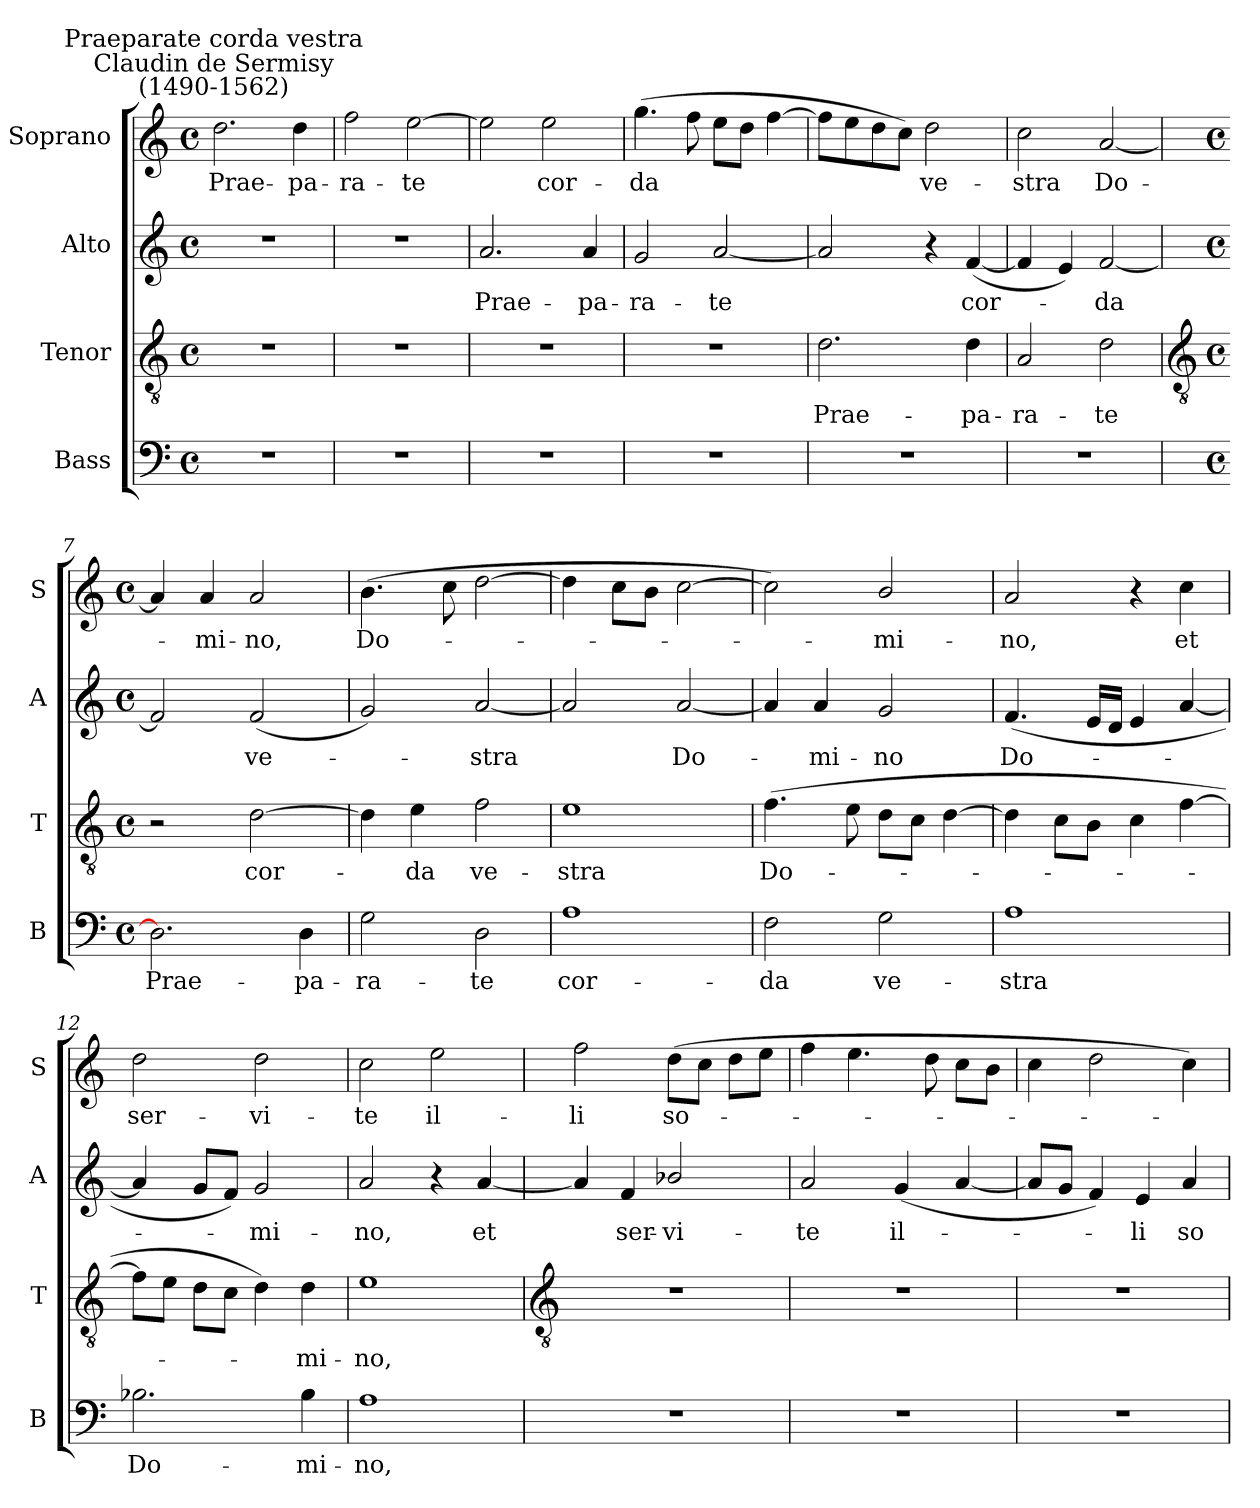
**kern	**text	**kern	**text	**kern	**text	**kern	**text
*part4	*part4	*part3	*part3	*part2	*part2	*part1	*part1
*staff4	*staff4	*staff3	*staff3	*staff2	*staff2	*staff1	*staff1
*I"Bass	*	*I"Tenor	*	*I"Alto	*	*I"Soprano	*
*I'B	*	*I'T	*	*I'A	*	*I'S	*
*clefF4	*	*clefGv2	*	*clefG2	*	*clefG2	*
*k[]	*	*k[]	*	*k[]	*	*k[]	*
*C:	*	*C:	*	*C:	*	*C:	*
*M4/4	*	*M4/4	*	*M4/4	*	*M4/4	*
*met(c)	*	*met(c)	*	*met(c)	*	*met(c)	*
=1	=1	=1	=1	=1	=1	=1	=1
!	!	!	!	!	!	!LO:TX:a:cj:t=Claudin de Sermisy\n(1490-1562)	!
!	!	!	!	!	!	!LO:TX:a:cj:t=Praeparate corda vestra	!
!	!	!	!	!	!	!	!LO:LY:b
1r	.	1r	.	1r	.	2.dd	Prae-
!	!	!	!	!	!	!	!LO:LY:b
.	.	.	.	.	.	4dd	-pa-
=2	=2	=2	=2	=2	=2	=2	=2
!	!	!	!	!	!	!	!LO:LY:b
1r	.	1r	.	1r	.	2ff	-ra-
!	!	!	!	!	!	!	!LO:LY:b
.	.	.	.	.	.	[2ee	-te
=3	=3	=3	=3	=3	=3	=3	=3
!	!	!	!	!	!LO:LY:b	!	!
1r	.	1r	.	2.a	Prae-	2ee]	.
!	!	!	!	!	!	!	!LO:LY:b
.	.	.	.	.	.	2ee	cor-
!	!	!	!	!	!LO:LY:b	!	!
.	.	.	.	4a	-pa-	.	.
=4	=4	=4	=4	=4	=4	=4	=4
!	!	!	!	!	!LO:LY:b	!	!LO:LY:b
1r	.	1r	.	2g	-ra-	(>4.gg	-da
.	.	.	.	.	.	8ff	.
!	!	!	!	!	!LO:LY:b	!	!
.	.	.	.	[2a	-te	8eeL	.
.	.	.	.	.	.	8ddJ	.
.	.	.	.	.	.	[4ff	.
=5	=5	=5	=5	=5	=5	=5	=5
!	!	!	!LO:LY:b	!	!	!	!
1r	.	2.d	Prae-	2a]	.	8ffL]	.
.	.	.	.	.	.	8ee	.
.	.	.	.	.	.	8dd	.
.	.	.	.	.	.	8ccJ)	.
!	!	!	!	!	!	!	!LO:LY:b
.	.	.	.	4r	.	2dd	ve-
!	!	!	!LO:LY:b	!	!LO:LY:b	!	!
.	.	4d	-pa-	(<[4f	cor-	.	.
=6	=6	=6	=6	=6	=6	=6	=6
!	!	!	!LO:LY:b	!	!	!	!LO:LY:b
1r	.	2A	-ra-	4f]	.	2cc	-stra
.	.	.	.	4e)	.	.	.
!	!	!	!LO:LY:b	!	!LO:LY:b	!	!LO:LY:b
.	.	2d	-te	[2f	da	[2a	Do-
!!LO:LB:g=z
=7	=7	=7	=7	=7	=7	=7	=7
*	*	*clefGv2	*	*	*	*	*
*M4/4	*	*M4/4	*	*M4/4	*	*M4/4	*
*met(c)	*	*met(c)	*	*met(c)	*	*met(c)	*
!	!LO:LY:b	!	!	!	!	!	!
2.D]	Prae-	2r	.	2f]	.	4a]	.
!	!	!	!	!	!	!	!LO:LY:b
.	.	.	.	.	.	4a	mi-
!	!	!	!LO:LY:b	!	!LO:LY:b	!	!LO:LY:b
.	.	[2d	cor-	(<2f	ve-	2a	-no,
!	!LO:LY:b	!	!	!	!	!	!
4D	-pa-	.	.	.	.	.	.
=8	=8	=8	=8	=8	=8	=8	=8
!	!LO:LY:b	!	!	!	!	!	!LO:LY:b
2G	-ra-	4d]	.	2g)	.	(>4.b	Do-
!	!	!	!LO:LY:b	!	!	!	!
.	.	4e	da	.	.	.	.
.	.	.	.	.	.	8cc	.
!	!LO:LY:b	!	!LO:LY:b	!	!LO:LY:b	!	!
2D	-te	2f	ve-	[2a	stra	[2dd	.
=9	=9	=9	=9	=9	=9	=9	=9
!	!LO:LY:b	!	!LO:LY:b	!	!	!	!
1A	cor-	1e	-stra	2a]	.	4dd]	.
.	.	.	.	.	.	8ccL	.
.	.	.	.	.	.	8bJ	.
!	!	!	!	!	!LO:LY:b	!	!
.	.	.	.	[2a	Do-	[2cc	.
=10	=10	=10	=10	=10	=10	=10	=10
!	!LO:LY:b	!	!LO:LY:b	!	!	!	!
2F	-da	(>4.f	Do-	4a]	.	2cc])	.
!	!	!	!	!	!LO:LY:b	!	!
.	.	.	.	4a	mi-	.	.
.	.	8e	.	.	.	.	.
!	!LO:LY:b	!	!	!	!LO:LY:b	!	!LO:LY:b
2G	ve-	8dL	.	2g	-no	2b/	mi-
.	.	8cJ	.	.	.	.	.
.	.	[4d	.	.	.	.	.
=11	=11	=11	=11	=11	=11	=11	=11
!	!LO:LY:b	!	!	!	!LO:LY:b	!	!LO:LY:b
1A	-stra	4d]	.	(<4.f	Do-	2a	-no,
.	.	8cL	.	.	.	.	.
.	.	8BJ	.	16eLL	.	.	.
.	.	.	.	16dJJ	.	.	.
.	.	4c	.	4e	.	4r	.
!	!	!	!	!	!	!	!LO:LY:b
.	.	[4f	.	[4a	.	4cc	et
=12	=12	=12	=12	=12	=12	=12	=12
!	!LO:LY:b	!	!	!	!	!	!LO:LY:b
2.B-X	Do-	8fL]	.	4a]	.	2dd	ser-
.	.	8eJ	.	.	.	.	.
.	.	8dL	.	8gL	.	.	.
.	.	8cJ	.	8fJ)	.	.	.
!	!	!	!	!	!LO:LY:b	!	!LO:LY:b
.	.	4d)	.	2g	mi-	2dd	-vi-
!	!LO:LY:b	!	!LO:LY:b	!	!	!	!
4B-	-mi-	4d	mi-	.	.	.	.
=13	=13	=13	=13	=13	=13	=13	=13
!	!LO:LY:b	!	!LO:LY:b	!	!LO:LY:b	!	!LO:LY:b
1A	-no,	1e	-no,	2a	-no,	2cc	-te
!	!	!	!	!	!	!	!LO:LY:b
.	.	.	.	4r	.	2ee	il-
!	!	!	!	!	!LO:LY:b	!	!
.	.	.	.	[4a	et	.	.
!!LO:LB:g=z
=14	=14	=14	=14	=14	=14	=14	=14
*	*	*clefGv2	*	*	*	*	*
!	!	!	!	!	!	!	!LO:LY:b
1r	.	1r	.	4a]	.	2ff	-li
!	!	!	!	!	!LO:LY:b	!	!
.	.	.	.	4f	ser-	.	.
!	!	!	!	!	!LO:LY:b	!	!LO:LY:b
.	.	.	.	2b-X/	-vi-	(>8ddL	so-
.	.	.	.	.	.	8ccJ	.
.	.	.	.	.	.	8ddL	.
.	.	.	.	.	.	8eeJ	.
=15	=15	=15	=15	=15	=15	=15	=15
!	!	!	!	!	!LO:LY:b	!	!
1r	.	1r	.	2a	-te	4ff	.
.	.	.	.	.	.	4.ee	.
!	!	!	!	!	!LO:LY:b	!	!
.	.	.	.	(<4g	il-	.	.
.	.	.	.	.	.	8dd	.
.	.	.	.	[4a	.	8ccL	.
.	.	.	.	.	.	8bJ	.
=16	=16	=16	=16	=16	=16	=16	=16
1r	.	1r	.	8aL]	.	4cc	.
.	.	.	.	8gJ	.	.	.
.	.	.	.	4f)	.	2dd	.
!	!	!	!	!	!LO:LY:b	!	!
.	.	.	.	4e	li	.	.
!	!	!	!	!	!LO:LY:b	!	!
.	.	.	.	4a	so-	4cc)	.
=	=	=	=	=	=	=	=
*-	*-	*-	*-	*-	*-	*-	*-
